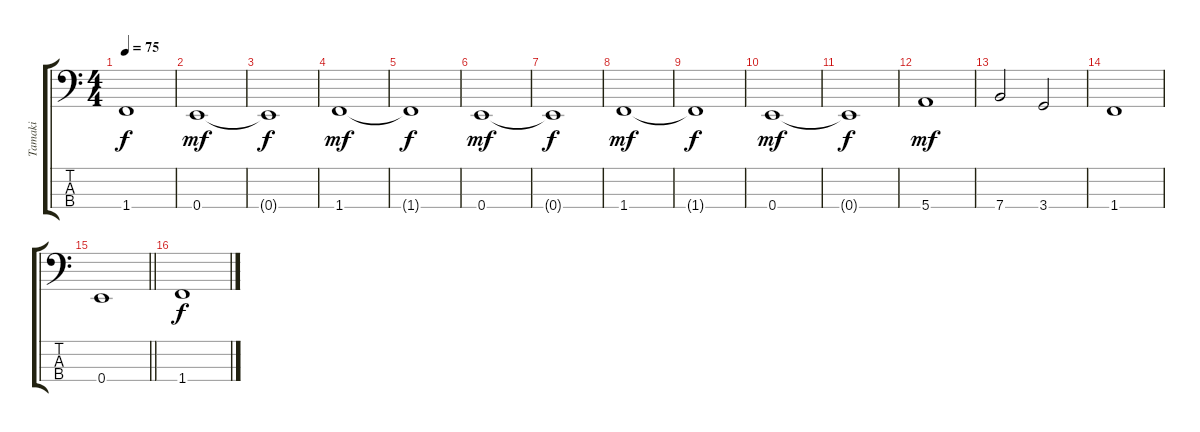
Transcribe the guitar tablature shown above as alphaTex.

\track ("Tamaki" "Tamaki") {instrument electricbassfinger}
\staff {score tabs}
\tuning (G2 D2 A1 E1) {hide}
\ts (4 4)
\tempo 75
\clef f4
\ks c
1.4{t}.1{dy f} |
0.4.1{dy mf} |
0.4{t}.1{dy f} |
1.4.1{dy mf} |
1.4{t}.1{dy f} |
0.4.1{dy mf} |
0.4{t}.1{dy f} |
1.4.1{dy mf} |
1.4{t}.1{dy f} |
0.4.1{dy mf} |
0.4{t}.1{dy f} |
5.4.1{dy mf} |
7.4.2 3.4.2 |
1.4.1 |
\barLineRight lightlight
0.4.1 |
\section ("" "")
1.4.1{dy f}
